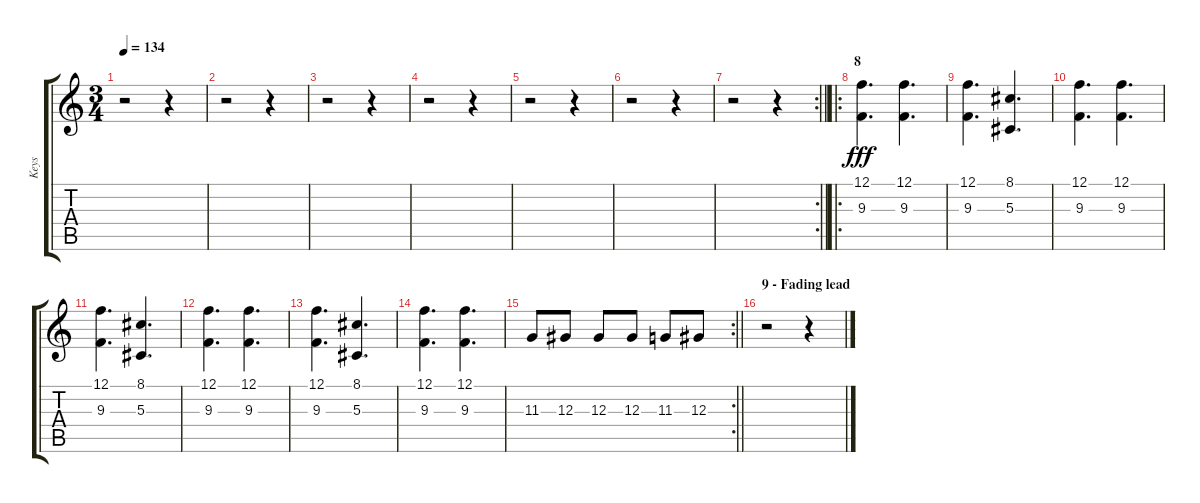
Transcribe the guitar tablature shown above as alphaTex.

\track ("Keys" "Keys") {instrument flute}
\staff {score tabs}
\tuning (F4 C4 Ab3 Eb3 Bb2 F2) {hide}
\ts (3 4)
\tempo 134
\clef g2
\ks c
r.2{dy fff} r.4 |
r.2 r.4 |
r.2 r.4 |
r.2 r.4 |
r.2 r.4 |
r.2 r.4 |
\rc 2
\barLineRight lightlight
r.2 r.4 |
\ro
\section ("" "8")
(12.1 9.3).4{d} (12.1 9.3).4{d} |
(12.1 9.3).4{d} (8.1 5.3).4{d} |
(12.1 9.3).4{d} (12.1 9.3).4{d} |
(12.1 9.3).4{d} (8.1 5.3).4{d} |
(12.1 9.3).4{d} (12.1 9.3).4{d} |
(12.1 9.3).4{d} (8.1 5.3).4{d} |
(12.1 9.3).4{d} (12.1 9.3).4{d} |
\rc 2
\barLineRight lightlight
11.3.8 12.3.8 12.3.8 12.3.8 11.3.8 12.3.8 |
\section ("" "9 - Fading lead")
r.2 r.4
